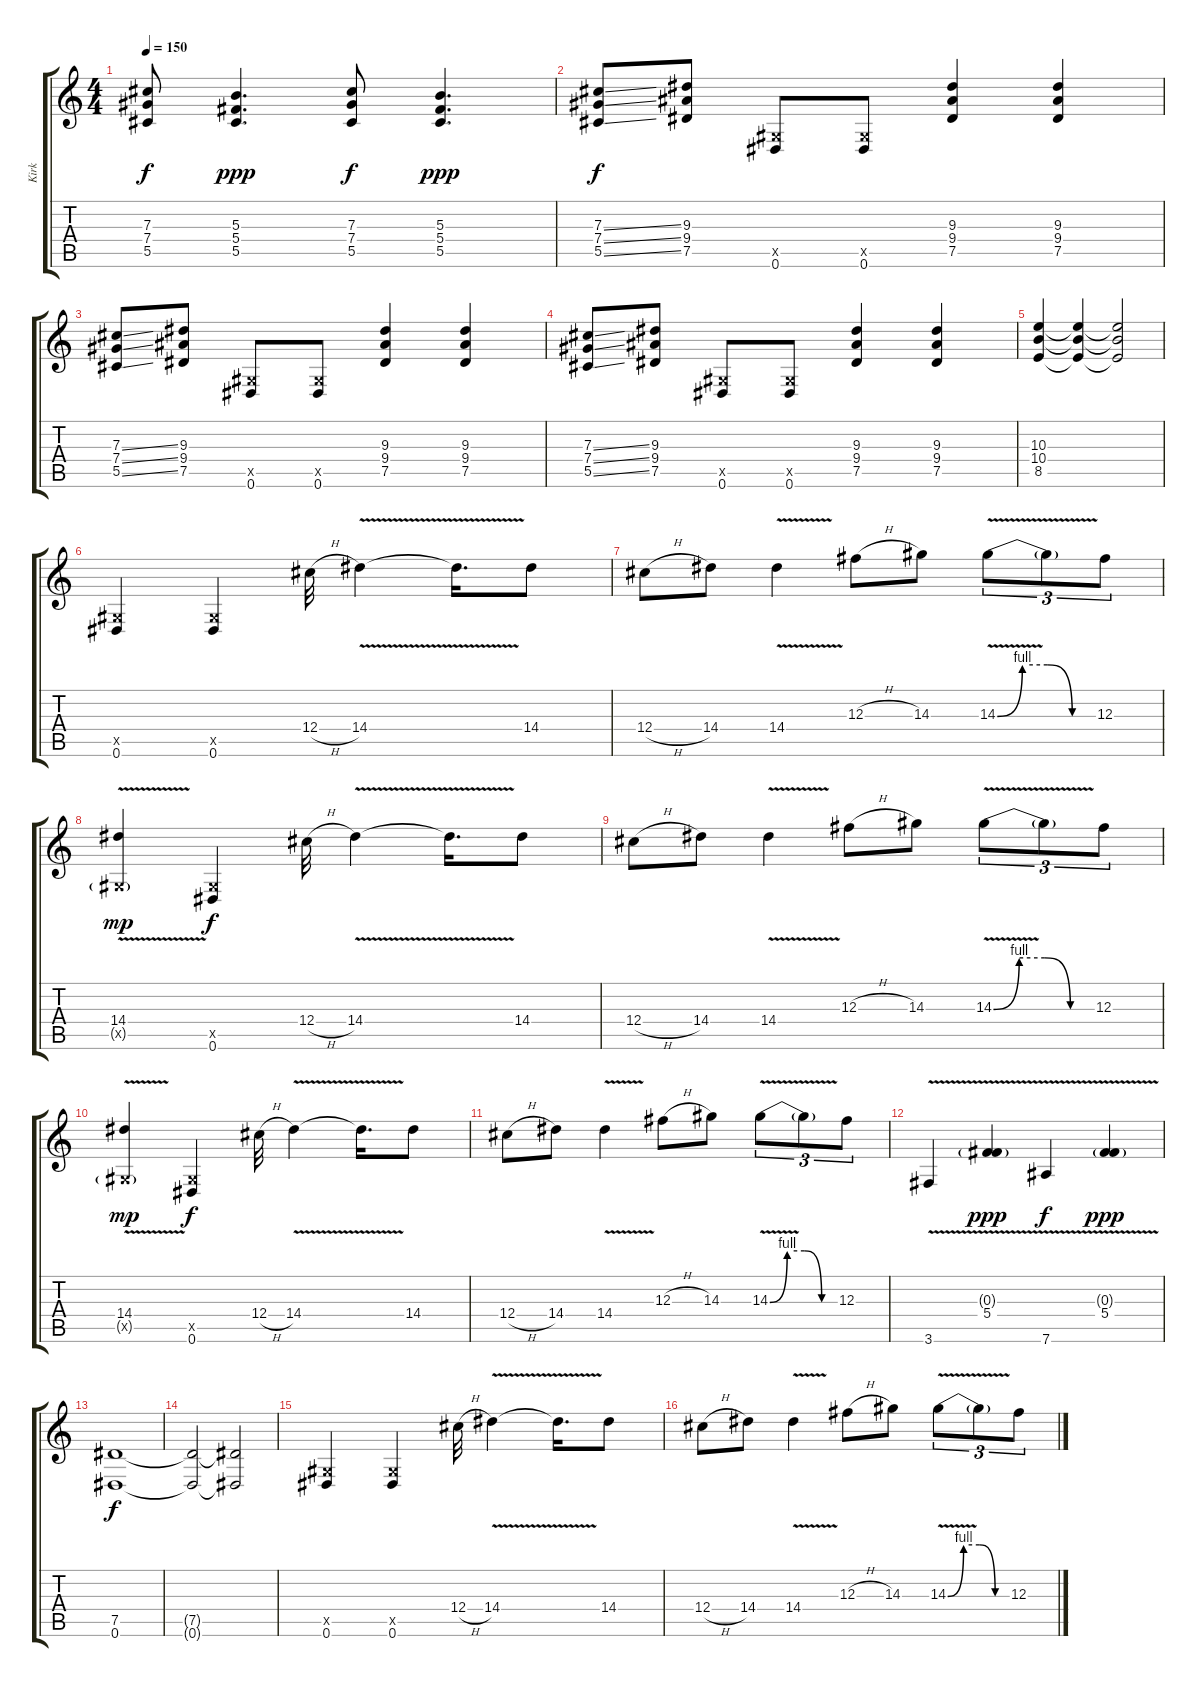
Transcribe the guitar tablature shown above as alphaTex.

\track ("Kirk" "Kirk") {instrument distortionguitar}
\staff {score tabs}
\tuning (Eb4 Bb3 Gb3 Db3 Ab2 Eb2) {hide}
\ts (4 4)
\tempo 150
\clef g2
\ks c
(7.3 7.4 5.5).8{dy f} (5.3 5.4 5.5).4{d dy ppp} (7.3 7.4 5.5).8{dy f} (5.3 5.4 5.5).4{d dy ppp} |
(7.3{ss} 7.4{ss} 5.5{ss}).8{dy f} (9.3 9.4 7.5).8 (0.5{x} 0.6).8 (0.5{x} 0.6).8 (9.3 9.4 7.5).4 (9.3 9.4 7.5).4 |
(7.3{ss} 7.4{ss} 5.5{ss}).8 (9.3 9.4 7.5).8 (0.5{x} 0.6).8 (0.5{x} 0.6).8 (9.3 9.4 7.5).4 (9.3 9.4 7.5).4 |
(7.3{ss} 7.4{ss} 5.5{ss}).8 (9.3 9.4 7.5).8 (0.5{x} 0.6).8 (0.5{x} 0.6).8 (9.3 9.4 7.5).4 (9.3 9.4 7.5).4 |
(10.3 10.4 8.5).4 (10.3{t} 10.4{t} 8.5{t}).4 (10.3{t} 10.4{t} 8.5{t}).2 |
(0.5{x} 0.6).4 (0.5{x} 0.6).4 12.4{h}.32 14.4{v}.4 14.4{t}.16{d} 14.4.8 |
12.4{h}.8 14.4.8 14.4{v}.4 12.3{h}.8 14.3.8 14.3{be (custom 0 0 15 4 30 4 45 0 60 0) v}.8{tu (3 2)} 14.3{t}.8{tu (3 2)} 12.3.8{tu (3 2)} |
(14.4{v} 0.5{v g x}).4{dy mp} (0.5{x} 0.6).4{dy f} 12.4{h}.32 14.4{v}.4 14.4{t}.16{d} 14.4.8 |
12.4{h}.8 14.4.8 14.4{v}.4 12.3{h}.8 14.3.8 14.3{be (custom 0 0 15 4 30 4 45 0 60 0) v}.8{tu (3 2)} 14.3{t}.8{tu (3 2)} 12.3.8{tu (3 2)} |
(14.4{v} 0.5{v g x}).4{dy mp} (0.5{x} 0.6).4{dy f} 12.4{h}.32 14.4{v}.4 14.4{t}.16{d} 14.4.8 |
12.4{h}.8 14.4.8 14.4{v}.4 12.3{h}.8 14.3.8 14.3{be (custom 0 0 15 4 30 4 45 0 60 0) v}.8{tu (3 2)} 14.3{t}.8{tu (3 2)} 12.3.8{tu (3 2)} |
3.6{v}.4 (0.3{v g} 5.4{v}).4{dy ppp} 7.6{v}.4{dy f} (0.3{v g} 5.4{v}).4{dy ppp} |
(7.5 0.6).1{dy f} |
(7.5{t} 0.6{t}).2 (7.5{t} 0.6{t}).2 |
(0.5{x} 0.6).4 (0.5{x} 0.6).4 12.4{h}.32 14.4{v}.4 14.4{t}.16{d} 14.4.8 |
12.4{h}.8 14.4.8 14.4{v}.4 12.3{h}.8 14.3.8 14.3{be (custom 0 0 15 4 30 4 45 0 60 0) v}.8{tu (3 2)} 14.3{t}.8{tu (3 2)} 12.3.8{tu (3 2)}
